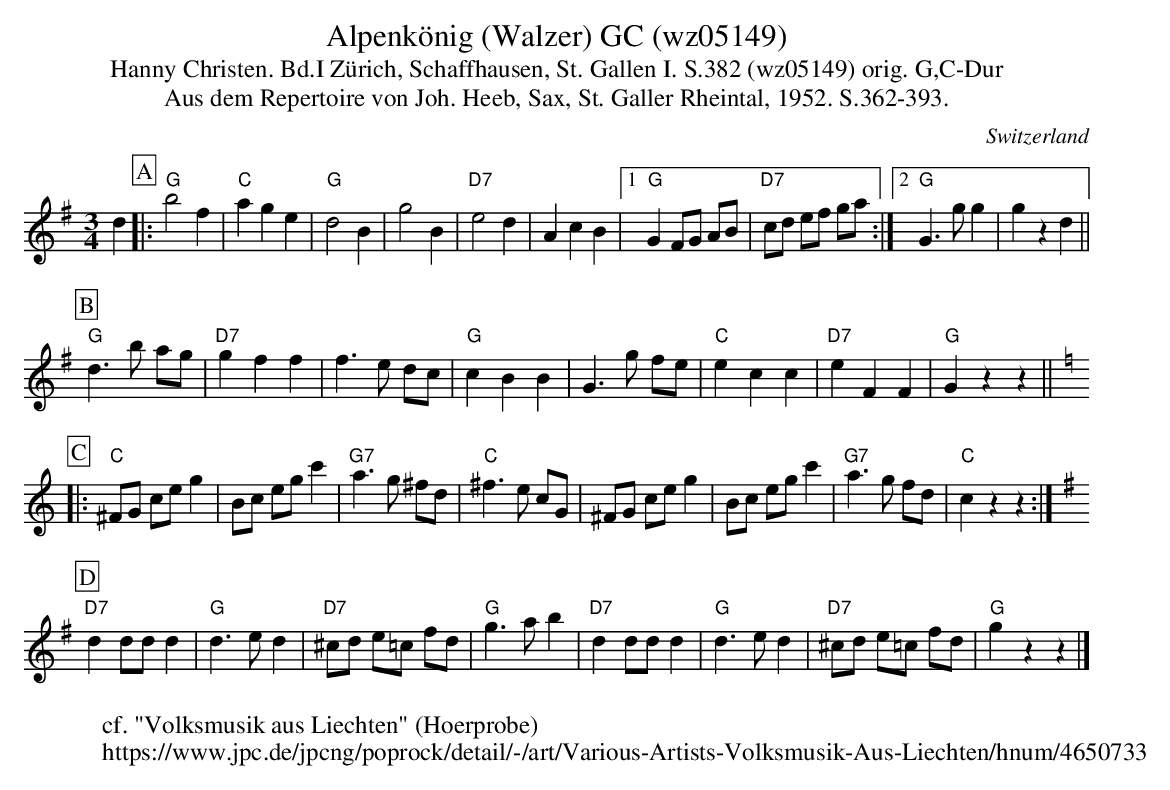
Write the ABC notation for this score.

X:1
T:Alpenk\"onig (Walzer) GC (wz05149)
T:Hanny Christen. Bd.I Zürich, Schaffhausen, St. Gallen I. S.382 (wz05149) orig. G,C-Dur
T: Aus dem Repertoire von Joh. Heeb, Sax, St. Galler Rheintal, 1952. S.362-393.
M:3/4
L:1/4
O:Switzerland
K:G major
d [P:A] |: "G"b2f | "C"age | "G"d2B | g2B | "D7"e2d | AcB |1 "G"G F/G/ A/B/ |  "D7"c/d/ e/f/ g/a/ :|2 "G"G>gg | gzd ||
[P:B]  "G"d>b a/g/ | "D7"gff | f>e d/c/ | "G"cBB | G>g f/e/ | "C"ecc | "D7"eFF | "G"Gzz || [K:C]
[P:C] |: "C"^F/G/ c/e/g | B/c/ e/g/c' | "G7"a>g ^f/d/ | "C"^f>e c/G/ | ^F/G/ c/e/g | B/c/ e/g/c' | "G7"a>g f/d/ | "C"czz :|
[P:D] [K:G] "D7"dd/d/d | "G"d>ed | "D7"^c/d/ e/=c/ f/d/ | "G"g>ab | "D7"dd/d/d | "G"d>ed | "D7"^c/d/ e/=c/ f/d/ | "G"gzz |]
W: cf. "Volksmusik aus Liechten" (Hoerprobe)
W: https://www.jpc.de/jpcng/poprock/detail/-/art/Various-Artists-Volksmusik-Aus-Liechten/hnum/4650733
